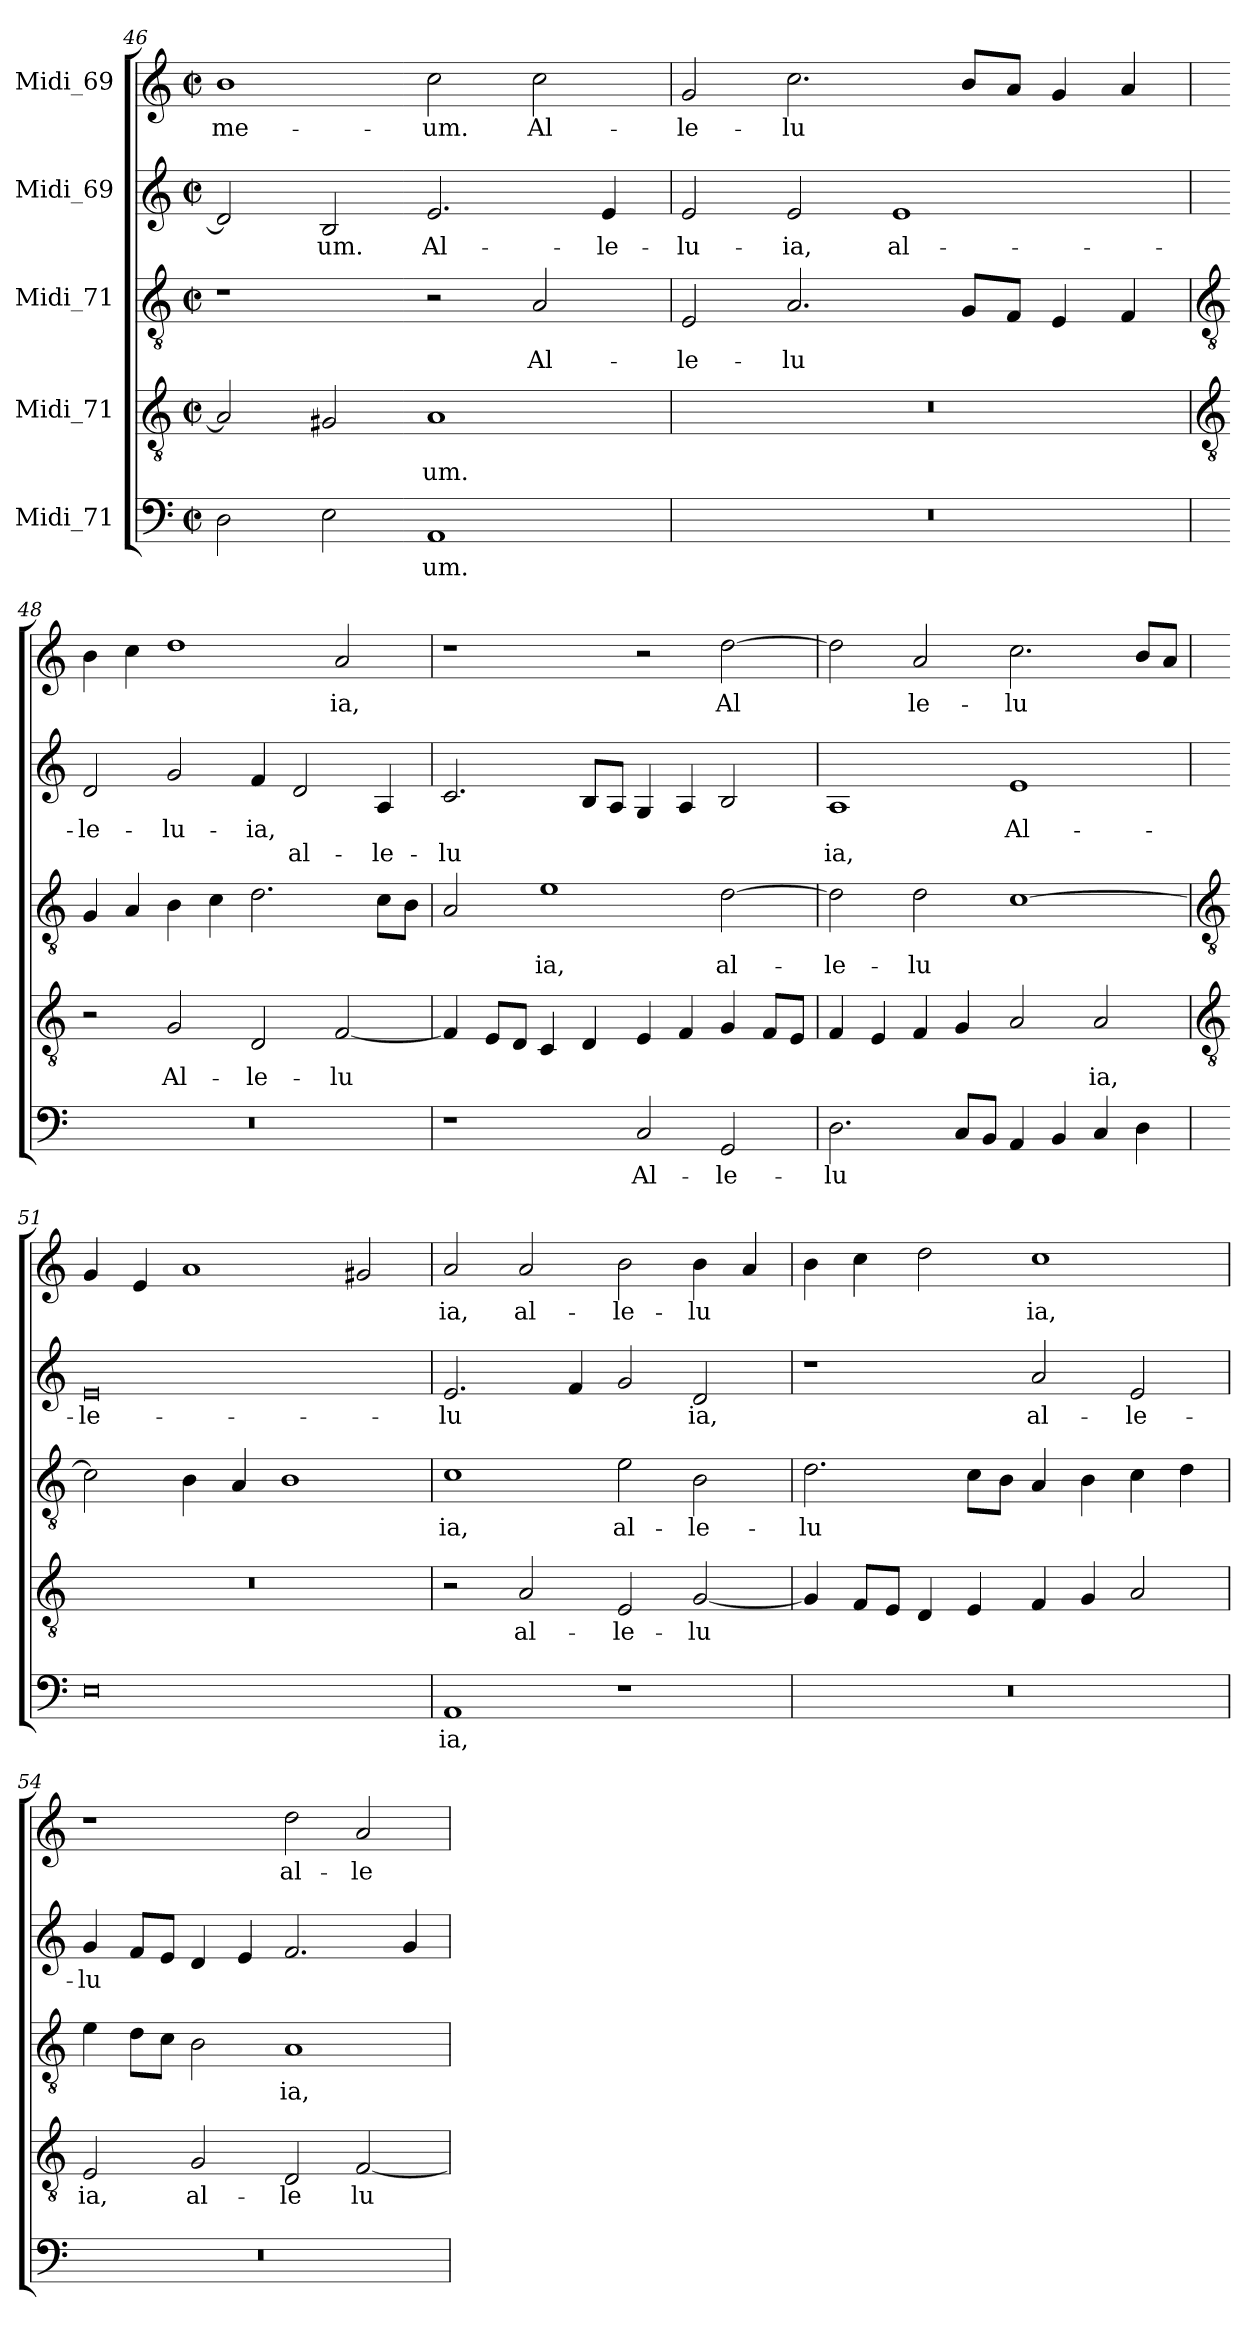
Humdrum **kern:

**kern	**text	**kern	**text	**kern	**text	**kern	**text	**text	**kern	**text
*part5	*part5	*part4	*part4	*part3	*part3	*part2	*part2	*part2	*part1	*part1
*staff5	*staff5	*staff4	*staff4	*staff3	*staff3	*staff2	*staff2	*staff2	*staff1	*staff1
*I"Midi_71	*	*I"Midi_71	*	*I"Midi_71	*	*I"Midi_69	*	*	*I"Midi_69	*
*clefF4	*	*clefGv2	*	*clefGv2	*	*clefG2	*	*	*clefG2	*
*k[]	*	*k[]	*	*k[]	*	*k[]	*	*	*k[]	*
*C:	*	*C:	*	*C:	*	*C:	*	*	*C:	*
*M4/2	*	*M4/2	*	*M4/2	*	*M4/2	*	*	*M4/2	*
*met(c|)	*	*met(c|)	*	*met(c|)	*	*met(c|)	*	*	*met(c|)	*
=46	=46	=46	=46	=46	=46	=46	=46	=46	=46	=46
!	!	!	!	!	!	!	!	!	!	!LO:LY:b
2D	.	2A]	.	1r	.	2d]	.	.	1b	me-
!	!	!	!	!	!	!	!LO:LY:b	!	!	!
2E	.	2G#X	.	.	.	2B	um.	.	.	.
!	!LO:LY:b	!	!LO:LY:b	!	!	!	!LO:LY:b	!	!	!LO:LY:b
1AA	um.	1A	um.	2r	.	2.e	Al-	.	2cc	-um.
!	!	!	!	!	!LO:LY:b	!	!	!	!	!LO:LY:b
.	.	.	.	2A	Al-	.	.	.	2cc	Al-
!	!	!	!	!	!	!	!LO:LY:b	!	!	!
.	.	.	.	.	.	4e	-le-	.	.	.
=47	=47	=47	=47	=47	=47	=47	=47	=47	=47	=47
!	!	!	!	!	!LO:LY:b	!	!LO:LY:b	!	!	!LO:LY:b
0r	.	0r	.	2E	-le-	2e	-lu-	.	2g	-le-
!	!	!	!	!	!LO:LY:b	!	!LO:LY:b	!	!	!LO:LY:b
.	.	.	.	2.A	-lu	2e	-ia,	.	2.cc	-lu
!	!	!	!	!	!	!	!LO:LY:b	!	!	!
.	.	.	.	.	.	1e	al-	.	.	.
.	.	.	.	8GL	.	.	.	.	8bL	.
.	.	.	.	8FJ	.	.	.	.	8aJ	.
.	.	.	.	4E	.	.	.	.	4g	.
.	.	.	.	4F	.	.	.	.	4a	.
!!LO:LB:g=z
=48	=48	=48	=48	=48	=48	=48	=48	=48	=48	=48
*	*	*clefGv2	*	*clefGv2	*	*	*	*	*	*
!	!	!	!	!	!	!	!LO:LY:b	!	!	!
0r	.	2r	.	4G	.	2d	-le-	.	4b	.
.	.	.	.	4A	.	.	.	.	4cc	.
!	!	!	!LO:LY:b	!	!	!	!LO:LY:b	!	!	!
.	.	2G	Al-	4B	.	2g	-lu-	.	1dd	.
.	.	.	.	4c	.	.	.	.	.	.
!	!	!	!LO:LY:b	!	!	!	!LO:LY:b	!	!	!
.	.	2D	-le-	2.d	.	4f	-ia,	.	.	.
!	!	!	!	!	!	!	!	!LO:LY:b	!	!
.	.	.	.	.	.	2d	.	al-	.	.
!	!	!	!LO:LY:b	!	!	!	!	!	!	!LO:LY:b
.	.	[2F	-lu	.	.	.	.	.	2a	ia,
!	!	!	!	!	!	!	!	!LO:LY:b	!	!
.	.	.	.	8cL	.	4A	.	-le-	.	.
.	.	.	.	8BJ	.	.	.	.	.	.
=49	=49	=49	=49	=49	=49	=49	=49	=49	=49	=49
!	!	!	!	!	!	!	!	!LO:LY:b	!	!
1r	.	4F]	.	2A	.	2.c	.	-lu	1r	.
.	.	8EL	.	.	.	.	.	.	.	.
.	.	8DJ	.	.	.	.	.	.	.	.
!	!	!	!	!	!LO:LY:b	!	!	!	!	!
.	.	4C	.	1e	ia,	.	.	.	.	.
.	.	4D	.	.	.	8BL	.	.	.	.
.	.	.	.	.	.	8AJ	.	.	.	.
!	!LO:LY:b	!	!	!	!	!	!	!	!	!
2C	Al-	4E	.	.	.	4G	.	.	2r	.
.	.	4F	.	.	.	4A	.	.	.	.
!	!LO:LY:b	!	!	!	!LO:LY:b	!	!	!	!	!LO:LY:b
2GG	-le-	4G	.	[2d	al-	2B	.	.	[2dd	Al
.	.	8FL	.	.	.	.	.	.	.	.
.	.	8EJ	.	.	.	.	.	.	.	.
=50	=50	=50	=50	=50	=50	=50	=50	=50	=50	=50
!	!LO:LY:b	!	!	!	!LO:LY:b	!	!	!LO:LY:b	!	!
2.D	-lu	4F	.	2d]	-le-	1A	.	ia,	2dd]	.
.	.	4E	.	.	.	.	.	.	.	.
!	!	!	!	!	!LO:LY:b	!	!	!	!	!LO:LY:b
.	.	4F	.	2d	-lu	.	.	.	2a	le-
8CL	.	4G	.	.	.	.	.	.	.	.
8BBJ	.	.	.	.	.	.	.	.	.	.
!	!	!	!	!	!	!	!LO:LY:b	!	!	!LO:LY:b
4AA	.	2A	.	[1c	.	1e	Al-	.	2.cc	-lu
4BB	.	.	.	.	.	.	.	.	.	.
!	!	!	!LO:LY:b	!	!	!	!	!	!	!
4C	.	2A	ia,	.	.	.	.	.	.	.
4D	.	.	.	.	.	.	.	.	8bL	.
.	.	.	.	.	.	.	.	.	8aJ	.
!!LO:LB:g=z
=51	=51	=51	=51	=51	=51	=51	=51	=51	=51	=51
*	*	*clefGv2	*	*clefGv2	*	*	*	*	*	*
!	!	!	!	!	!	!	!LO:LY:b	!	!	!
0E	.	0r	.	2c]	.	0e	-le-	.	4g	.
.	.	.	.	.	.	.	.	.	4e	.
.	.	.	.	4B	.	.	.	.	1a	.
.	.	.	.	4A	.	.	.	.	.	.
.	.	.	.	1B	.	.	.	.	.	.
.	.	.	.	.	.	.	.	.	2g#X	.
=52	=52	=52	=52	=52	=52	=52	=52	=52	=52	=52
!	!LO:LY:b	!	!	!	!LO:LY:b	!	!LO:LY:b	!	!	!LO:LY:b
1AA	ia,	2r	.	1c	ia,	2.e	-lu	.	2a	ia,
!	!	!	!LO:LY:b	!	!	!	!	!	!	!LO:LY:b
.	.	2A	al-	.	.	.	.	.	2a	al-
.	.	.	.	.	.	4f	.	.	.	.
!	!	!	!LO:LY:b	!	!LO:LY:b	!	!	!	!	!LO:LY:b
1r	.	2E	-le-	2e	al-	2g	.	.	2b	-le-
!	!	!	!LO:LY:b	!	!LO:LY:b	!	!LO:LY:b	!	!	!LO:LY:b
.	.	[2G	-lu	2B	-le-	2d	ia,	.	4b	-lu
.	.	.	.	.	.	.	.	.	4a	.
=53	=53	=53	=53	=53	=53	=53	=53	=53	=53	=53
!	!	!	!	!	!LO:LY:b	!	!	!	!	!
0r	.	4G]	.	2.d	-lu	1r	.	.	4b	.
.	.	8FL	.	.	.	.	.	.	4cc	.
.	.	8EJ	.	.	.	.	.	.	.	.
.	.	4D	.	.	.	.	.	.	2dd	.
.	.	4E	.	8cL	.	.	.	.	.	.
.	.	.	.	8BJ	.	.	.	.	.	.
!	!	!	!	!	!	!	!LO:LY:b	!	!	!LO:LY:b
.	.	4F	.	4A	.	2a	al-	.	1cc	ia,
.	.	4G	.	4B	.	.	.	.	.	.
!	!	!	!	!	!	!	!LO:LY:b	!	!	!
.	.	2A	.	4c	.	2e	-le-	.	.	.
.	.	.	.	4d	.	.	.	.	.	.
=54	=54	=54	=54	=54	=54	=54	=54	=54	=54	=54
!	!	!	!LO:LY:b	!	!	!	!LO:LY:b	!	!	!
0r	.	2E	ia,	4e	.	4g	-lu	.	1r	.
.	.	.	.	8dL	.	8fL	.	.	.	.
.	.	.	.	8cJ	.	8eJ	.	.	.	.
!	!	!	!LO:LY:b	!	!	!	!	!	!	!
.	.	2G	al-	2B	.	4d	.	.	.	.
.	.	.	.	.	.	4e	.	.	.	.
!	!	!	!LO:LY:b	!	!LO:LY:b	!	!	!	!	!LO:LY:b
.	.	2D	-le	1A	ia,	2.f	.	.	2dd	al-
!	!	!	!LO:LY:b	!	!	!	!	!	!	!LO:LY:b
.	.	[2F	lu	.	.	.	.	.	2a	-le-
.	.	.	.	.	.	4g	.	.	.	.
=	=	=	=	=	=	=	=	=	=	=
*-	*-	*-	*-	*-	*-	*-	*-	*-	*-	*-
